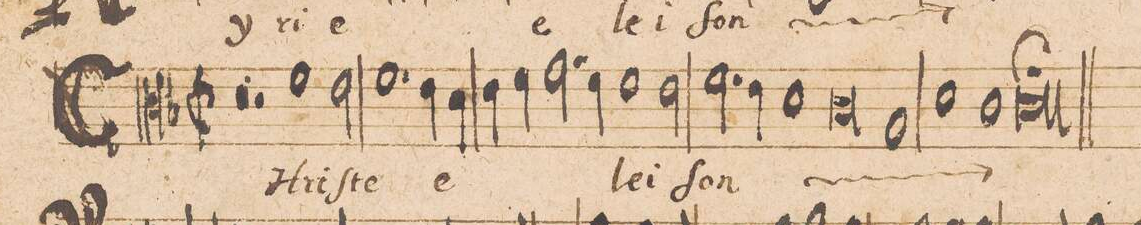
**kern	**text
*I"[CANTVS.]	*
*clefC3	*
*k[b-]	*
*met(c|)	*
*M2/1	*
*M2/1	*
*met(c|)	*
0r	.
=9-	=9-
2r	.
1f\	CHri-
2e\	.
=10-	=10-
1.f\	-ſte
4e\	e-
4d\	.
=11-	=11-
4e\	.
4f\	.
2.g\	.
4f\	.
1f\	-lei-
=12-	=12-
2e\	.
2.f\	-ſon
4e\	.
=13-	=13-
*	*ij
1d\	CHri-
0c\	-ſte
=14-	=14-
1A/	e-
=15-	=15-
1d\	-lei-
1c\	.
=16-	=16-
0cl\;	-ſon
*	*Xij
=17||	=17||
*-	*-
